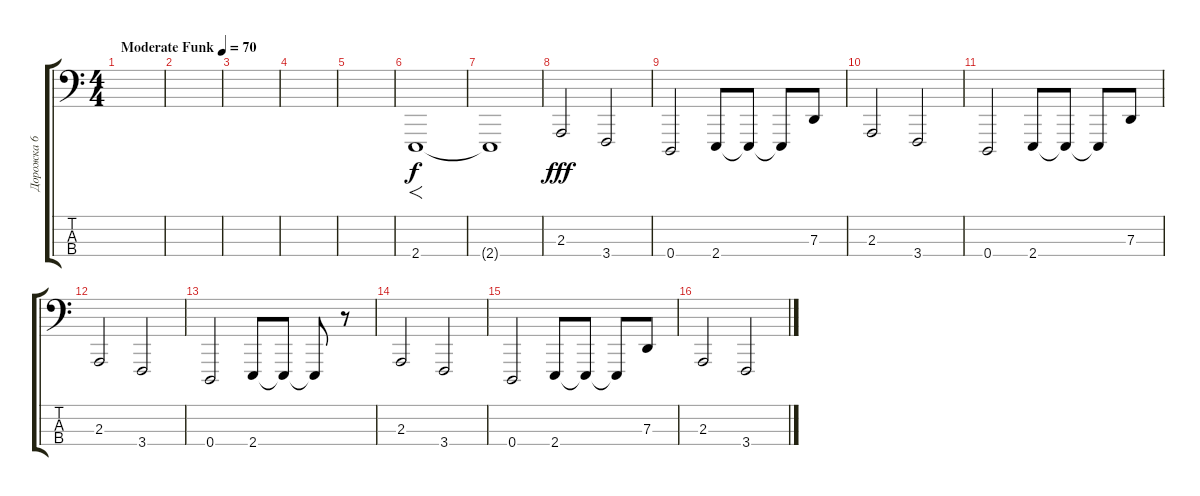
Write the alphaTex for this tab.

\track ("Дорожка 6" "Дорожка 6") {instrument stringensemble2}
\staff {score tabs}
\tuning (F2 C2 G1 D1) {hide}
\ts (4 4)
\tempo (70 "Moderate Funk")
\clef f4
\ks c
|
|
|
|
|
2.4.1{f} |
2.4{t}.1 |
2.3.2{dy fff} 3.4.2 |
0.4.2 2.4.8 2.4{t}.8 2.4{t}.8 7.3.8 |
2.3.2 3.4.2 |
0.4.2 2.4.8 2.4{t}.8 2.4{t}.8 7.3.8 |
2.3.2 3.4.2 |
0.4.2 2.4.8 2.4{t}.8 2.4{t}.8 r.8 |
2.3.2 3.4.2 |
0.4.2 2.4.8 2.4{t}.8 2.4{t}.8 7.3.8 |
2.3.2 3.4.2
